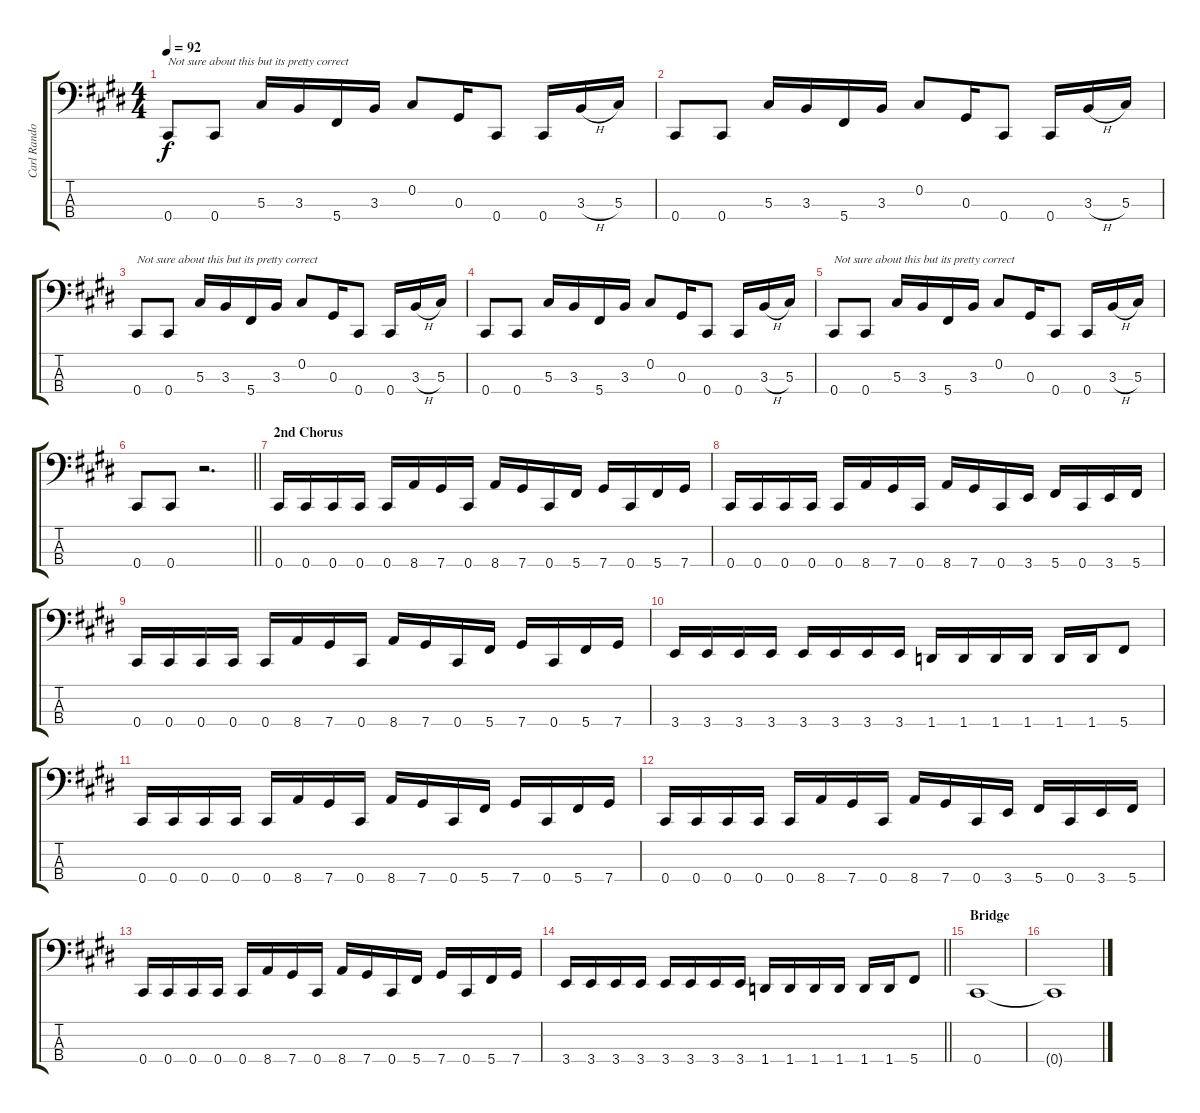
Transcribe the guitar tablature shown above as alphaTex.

\track ("Carl Randolph" "Carl Rando") {instrument electricbasspick}
\staff {score tabs}
\tuning (Gb2 Db2 Ab1 Db1) {hide}
\ts (4 4)
\tempo 92
\clef f4
\ks c#minor
0.4.8{txt "Not sure about this but its pretty correct" dy f} 0.4.8 5.3.16 3.3.16 5.4.16 3.3.16 0.2.8 0.3.16 0.4.8 0.4.16 3.3{h}.16 5.3.16 |
0.4.8 0.4.8 5.3.16 3.3.16 5.4.16 3.3.16 0.2.8 0.3.16 0.4.8 0.4.16 3.3{h}.16 5.3.16 |
0.4.8{txt "Not sure about this but its pretty correct"} 0.4.8 5.3.16 3.3.16 5.4.16 3.3.16 0.2.8 0.3.16 0.4.8 0.4.16 3.3{h}.16 5.3.16 |
0.4.8 0.4.8 5.3.16 3.3.16 5.4.16 3.3.16 0.2.8 0.3.16 0.4.8 0.4.16 3.3{h}.16 5.3.16 |
0.4.8{txt "Not sure about this but its pretty correct"} 0.4.8 5.3.16 3.3.16 5.4.16 3.3.16 0.2.8 0.3.16 0.4.8 0.4.16 3.3{h}.16 5.3.16 |
\barLineRight lightlight
0.4.8 0.4.8 r.2{d} |
\section ("" "2nd Chorus")
0.4.16 0.4.16 0.4.16 0.4.16 0.4.16 8.4.16 7.4.16 0.4.16 8.4.16 7.4.16 0.4.16 5.4.16 7.4.16 0.4.16 5.4.16 7.4.16 |
0.4.16 0.4.16 0.4.16 0.4.16 0.4.16 8.4.16 7.4.16 0.4.16 8.4.16 7.4.16 0.4.16 3.4.16 5.4.16 0.4.16 3.4.16 5.4.16 |
0.4.16 0.4.16 0.4.16 0.4.16 0.4.16 8.4.16 7.4.16 0.4.16 8.4.16 7.4.16 0.4.16 5.4.16 7.4.16 0.4.16 5.4.16 7.4.16 |
3.4.16 3.4.16 3.4.16 3.4.16 3.4.16 3.4.16 3.4.16 3.4.16 1.4.16 1.4.16 1.4.16 1.4.16 1.4.16 1.4.16 5.4.8 |
0.4.16 0.4.16 0.4.16 0.4.16 0.4.16 8.4.16 7.4.16 0.4.16 8.4.16 7.4.16 0.4.16 5.4.16 7.4.16 0.4.16 5.4.16 7.4.16 |
0.4.16 0.4.16 0.4.16 0.4.16 0.4.16 8.4.16 7.4.16 0.4.16 8.4.16 7.4.16 0.4.16 3.4.16 5.4.16 0.4.16 3.4.16 5.4.16 |
0.4.16 0.4.16 0.4.16 0.4.16 0.4.16 8.4.16 7.4.16 0.4.16 8.4.16 7.4.16 0.4.16 5.4.16 7.4.16 0.4.16 5.4.16 7.4.16 |
\barLineRight lightlight
3.4.16 3.4.16 3.4.16 3.4.16 3.4.16 3.4.16 3.4.16 3.4.16 1.4.16 1.4.16 1.4.16 1.4.16 1.4.16 1.4.16 5.4.8 |
\section ("" "Bridge")
0.4.1 |
0.4{t}.1
